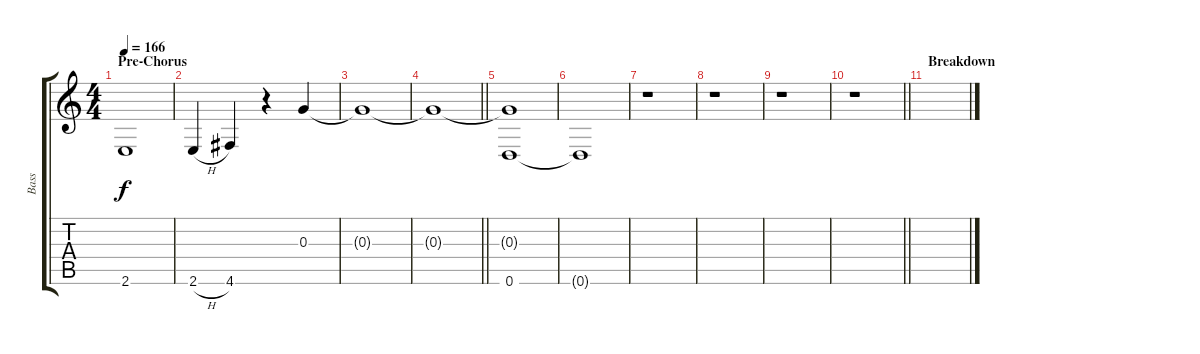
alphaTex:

\track ("Bass" "Bass") {instrument electricbassfinger}
\staff {score tabs}
\tuning (E4 B3 G3 D3 A2 D2) {hide}
\ts (4 4)
\section ("" "Pre-Chorus")
\tempo 166
\clef g2
\ks c
2.6.1{dy f} |
2.6{h}.4 4.6.4 r.4 0.3.4 |
0.3{t}.1 |
\barLineRight lightlight
0.3{t}.1 |
(0.3{t} 0.6).1 |
0.6{t}.1 |
r.1 |
r.1 |
r.1 |
\barLineRight lightlight
r.1 |
\section ("" "Breakdown")
